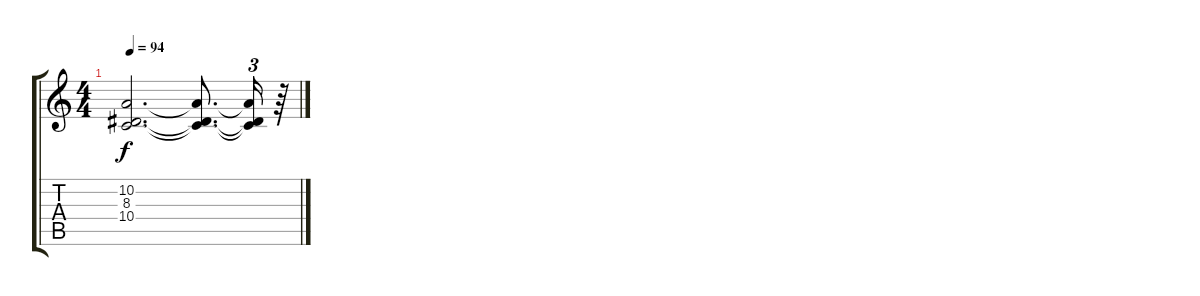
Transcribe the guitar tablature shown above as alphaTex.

\track "" {instrument pad3polysynth}
\staff {score tabs}
\tuning (E4 B3 G3 D3 A2 E2) {hide}
\ts (4 4)
\tempo 94
\clef g2
\ks c
(10.2{t} 8.3{t} 10.4{t}).2{d dy f} (10.2{t} 8.3{t} 10.4{t}).8{d} (10.2{t} 8.3{t} 10.4{t}).16{tu (3 2)} r.64
